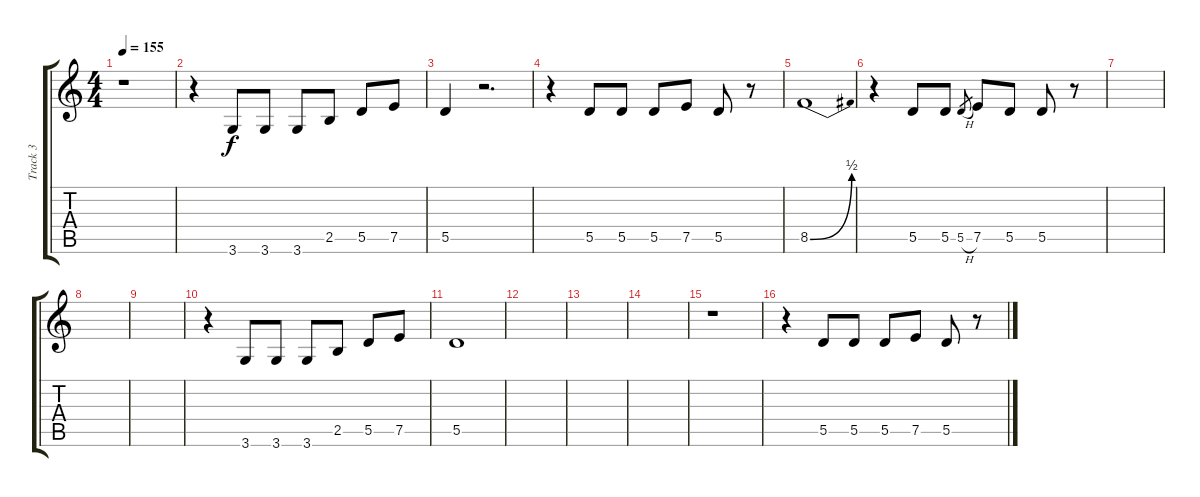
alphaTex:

\track ("Track 3" "Track 3") {instrument electricguitarjazz}
\staff {score tabs}
\tuning (E4 B3 G3 D3 A2 E2) {hide}
\ts (4 4)
\tempo 155
\clef g2
\ks c
r.1{dy f instrument electricguitarjazz} |
r.4 3.6.8 3.6.8 3.6.8 2.5.8 5.5.8 7.5.8 |
5.5.4 r.2{d} |
r.4 5.5.8 5.5.8 5.5.8 7.5.8 5.5.8 r.8 |
8.5{be (bend 0 0 60 2)}.1 |
r.4 5.5.8 5.5.8 5.5{h}.8{gr} 7.5.8 5.5.8 5.5.8 r.8 |
|
|
|
r.4 3.6.8 3.6.8 3.6.8 2.5.8 5.5.8 7.5.8 |
5.5.1 |
|
|
|
r.1 |
r.4 5.5.8 5.5.8 5.5.8 7.5.8 5.5.8 r.8
